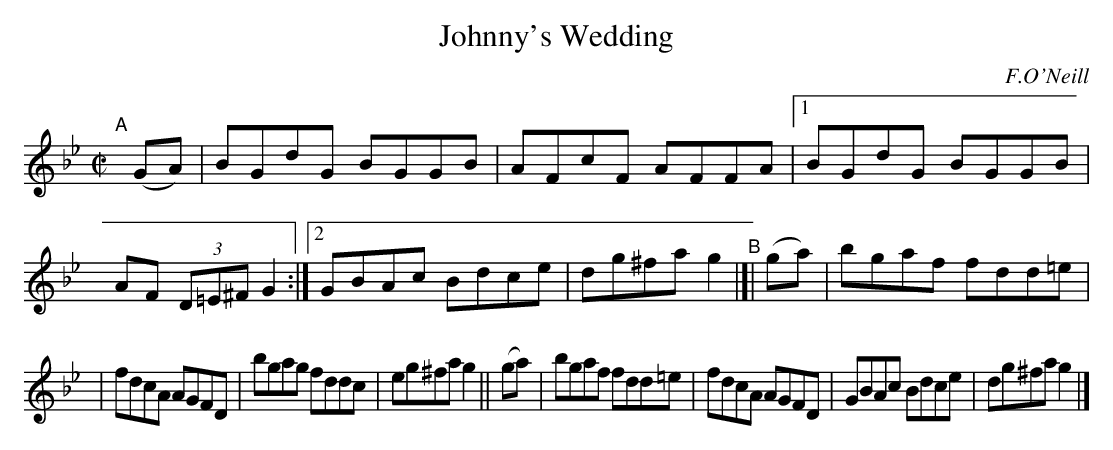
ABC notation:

X:1
T: Johnny's Wedding
M: C|
L: 1/8
O: F.O'Neill
K: Gm
"^A"[|] (GA) \
| BGdG BGGB | AFcF AFFA |[1 BGdG BGGB | AF (3D=E^FG2 :|[2 GBAc Bdce | dg^fag2 "^B"|[| (ga) | bgaf fdd=e |
| fdcA AGFD | bgag fddc | eg^fag2 || (ga) |  bgaf fdd=e | fdcA AGFD | GBAc Bdce | dg^fag2 |]
